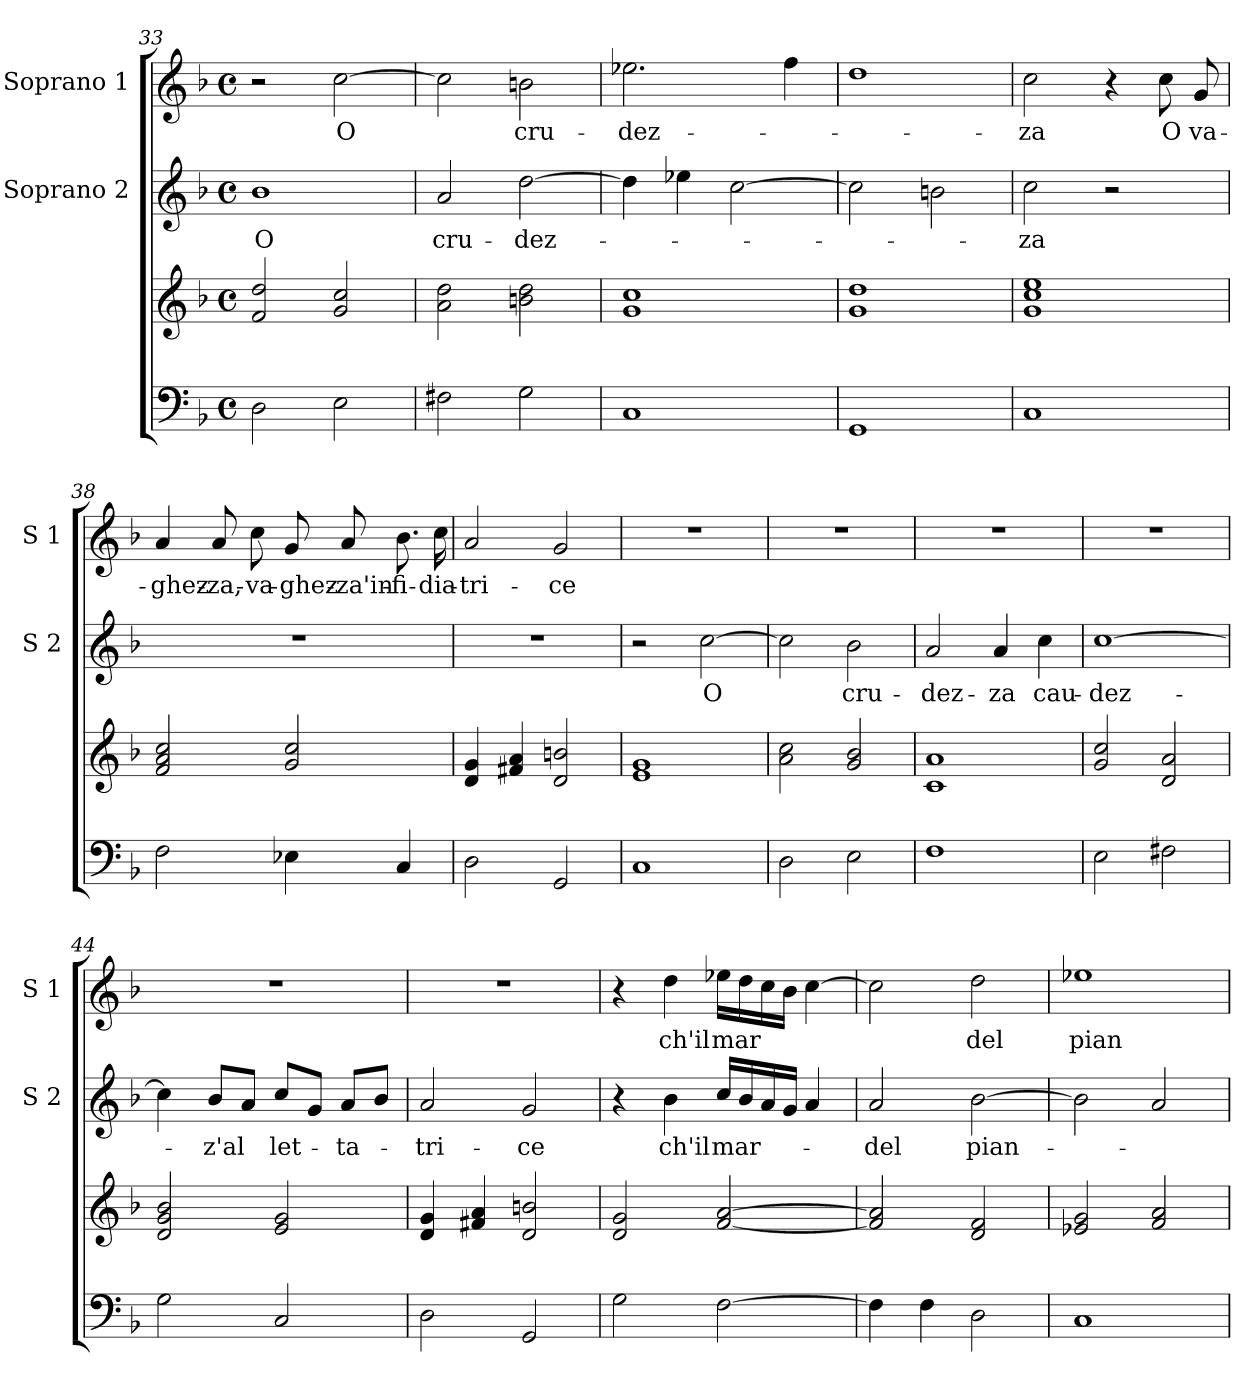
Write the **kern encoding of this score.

**kern	**kern	**kern	**text	**kern	**text
*part3	*part3	*part2	*part2	*part1	*part1
*staff4	*staff3	*staff2	*staff2	*staff1	*staff1
*	*	*I"Soprano 2	*	*I"Soprano 1	*
*	*	*I'S 2	*	*I'S 1	*
*clefF4	*clefG2	*clefG2	*	*clefG2	*
*k[b-]	*k[b-]	*k[b-]	*	*k[b-]	*
*F:	*F:	*F:	*	*F:	*
*M4/4	*M4/4	*M4/4	*	*M4/4	*
*met(c)	*met(c)	*met(c)	*	*met(c)	*
=33	=33	=33	=33	=33	=33
2D\	2f/ 2dd/	1b-	O	2r	.
2E\	2g/ 2cc/	.	.	[2cc\	O
=34	=34	=34	=34	=34	=34
2F#X\	2a\ 2dd\	2a/	cru-	2cc\]	.
2G\	2bn\ 2dd\	[2dd\	-dez-	2bn\	cru-
!!LO:LB:g=z
=35	=35	=35	=35	=35	=35
1C	1g 1cc	4dd\]	.	2.ee-X\	-dez-
.	.	4ee-X\	.	.	.
.	.	[2cc\	.	.	.
.	.	.	.	4ff\	.
=36	=36	=36	=36	=36	=36
1GG	1g 1dd	2cc\]	.	1dd	.
.	.	2bn\	.	.	.
=37	=37	=37	=37	=37	=37
1C	1g 1cc 1ee	2cc\	-za	2cc\	-za
.	.	2r	.	4r	.
.	.	.	.	8cc\	O
.	.	.	.	8g/	va-
=38	=38	=38	=38	=38	=38
2F\	2f/ 2a/ 2cc/	1r	.	4a/	-ghez-
.	.	.	.	8a/	-za,-
.	.	.	.	8cc\	-va-
4E-X\	2g/ 2cc/	.	.	8g/	-ghez-
.	.	.	.	8a/	-za'in-
4C/	.	.	.	8.b-\	-fi-
.	.	.	.	16cc\	-dia-
=39	=39	=39	=39	=39	=39
2D\	4d/ 4g/	1r	.	2a/	-tri-
.	4f#X/ 4a/	.	.	.	.
2GG/	2d/ 2bn/	.	.	2g/	-ce
=40	=40	=40	=40	=40	=40
1C	1e 1g	2r	.	1r	.
.	.	[2cc\	O	.	.
!!LO:PB:g=z
=41	=41	=41	=41	=41	=41
2D\	2a\ 2cc\	2cc\]	.	1r	.
2E\	2g/ 2b-/	2b-\	cru-	.	.
=42	=42	=42	=42	=42	=42
1F	1c 1a	2a/	-dez-	1r	.
.	.	4a/	-za	.	.
.	.	4cc\	cau-	.	.
=43	=43	=43	=43	=43	=43
2E\	2g/ 2cc/	[1cc	-dez-	1r	.
2F#X\	2d/ 2a/	.	.	.	.
=44	=44	=44	=44	=44	=44
2G\	2d/ 2g/ 2b-/	4cc\]	.	1r	.
.	.	8b-/L	-z'al	.	.
.	.	8a/J	.	.	.
2C/	2e/ 2g/	8cc/L	let-	.	.
.	.	8g/J	.	.	.
.	.	8a/L	-ta-	.	.
.	.	8b-/J	.	.	.
=45	=45	=45	=45	=45	=45
2D\	4d/ 4g/	2a/	-tri-	1r	.
.	4f#X/ 4a/	.	.	.	.
2GG/	2d/ 2bn/	2g/	-ce	.	.
=46	=46	=46	=46	=46	=46
2G\	2d/ 2g/	4r	.	4r	.
.	.	4b-\	ch'il	4dd\	ch'il
[2F\	[2f/ [2a/	16cc/LL	mar-	16ee-X\LL	mar
.	.	16b-/	.	16dd\	.
.	.	16a/	.	16cc\	.
.	.	16g/JJ	.	16b-\JJ	.
.	.	4a/	.	[4cc\	.
!!LO:LB:g=z
=47	=47	=47	=47	=47	=47
4F\]	2f/] 2a/]	2a/	-del	2cc\]	.
4F\	.	.	.	.	.
2D\	2d/ 2f/	[2b-\	pian-	2dd\	del
=48	=48	=48	=48	=48	=48
1C	2e-X/ 2g/	2b-\]	.	1ee-X	pian-
.	2f/ 2a/	2a/	.	.	.
=	=	=	=	=	=
*-	*-	*-	*-	*-	*-
